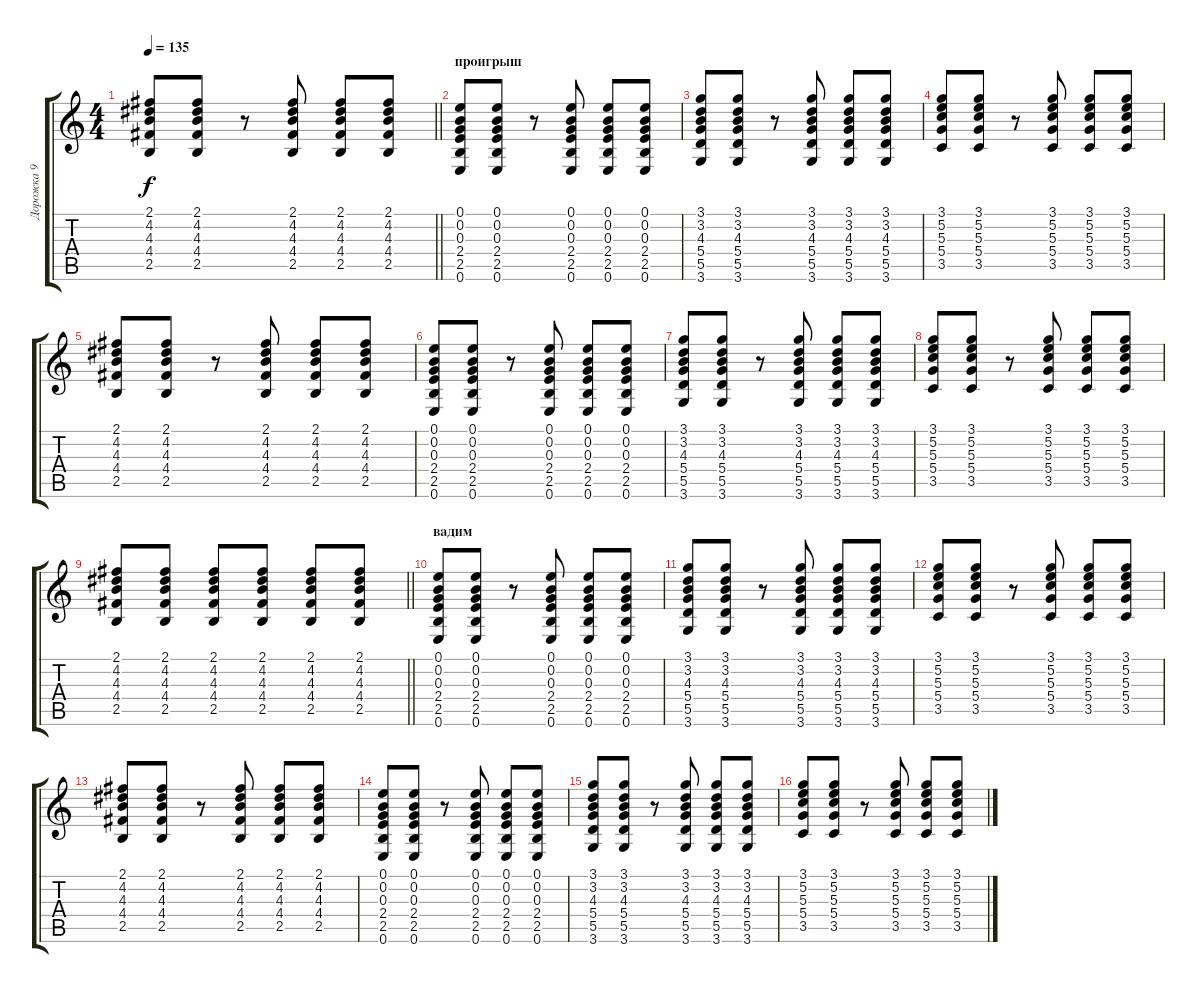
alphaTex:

\track ("Дорожка 9" "Дорожка 9") {instrument electricguitarclean}
\staff {score tabs}
\tuning (E4 B3 G3 D3 A2 E2) {hide}
\ts (4 4)
\tempo 135
\clef g2
\barLineRight lightlight
\ks c
(2.1 4.2 4.3 4.4 2.5).8{dy f} (2.1 4.2 4.3 4.4 2.5).8 r.8 (2.1 4.2 4.3 4.4 2.5).8 (2.1 4.2 4.3 4.4 2.5).8 (2.1 4.2 4.3 4.4 2.5).8 |
\section ("" "проигрыш")
(0.1 0.2 0.3 2.4 2.5 0.6).8 (0.1 0.2 0.3 2.4 2.5 0.6).8 r.8 (0.1 0.2 0.3 2.4 2.5 0.6).8 (0.1 0.2 0.3 2.4 2.5 0.6).8 (0.1 0.2 0.3 2.4 2.5 0.6).8 |
(3.1 3.2 4.3 5.4 5.5 3.6).8 (3.1 3.2 4.3 5.4 5.5 3.6).8 r.8 (3.1 3.2 4.3 5.4 5.5 3.6).8 (3.1 3.2 4.3 5.4 5.5 3.6).8 (3.1 3.2 4.3 5.4 5.5 3.6).8 |
(3.1 5.2 5.3 5.4 3.5).8 (3.1 5.2 5.3 5.4 3.5).8 r.8 (3.1 5.2 5.3 5.4 3.5).8 (3.1 5.2 5.3 5.4 3.5).8 (3.1 5.2 5.3 5.4 3.5).8 |
(2.1 4.2 4.3 4.4 2.5).8 (2.1 4.2 4.3 4.4 2.5).8 r.8 (2.1 4.2 4.3 4.4 2.5).8 (2.1 4.2 4.3 4.4 2.5).8 (2.1 4.2 4.3 4.4 2.5).8 |
(0.1 0.2 0.3 2.4 2.5 0.6).8 (0.1 0.2 0.3 2.4 2.5 0.6).8 r.8 (0.1 0.2 0.3 2.4 2.5 0.6).8 (0.1 0.2 0.3 2.4 2.5 0.6).8 (0.1 0.2 0.3 2.4 2.5 0.6).8 |
(3.1 3.2 4.3 5.4 5.5 3.6).8 (3.1 3.2 4.3 5.4 5.5 3.6).8 r.8 (3.1 3.2 4.3 5.4 5.5 3.6).8 (3.1 3.2 4.3 5.4 5.5 3.6).8 (3.1 3.2 4.3 5.4 5.5 3.6).8 |
(3.1 5.2 5.3 5.4 3.5).8 (3.1 5.2 5.3 5.4 3.5).8 r.8 (3.1 5.2 5.3 5.4 3.5).8 (3.1 5.2 5.3 5.4 3.5).8 (3.1 5.2 5.3 5.4 3.5).8 |
\barLineRight lightlight
(2.1 4.2 4.3 4.4 2.5).8 (2.1 4.2 4.3 4.4 2.5).8 (2.1 4.2 4.3 4.4 2.5).8 (2.1 4.2 4.3 4.4 2.5).8 (2.1 4.2 4.3 4.4 2.5).8 (2.1 4.2 4.3 4.4 2.5).8 |
\section ("" "вадим")
(0.1 0.2 0.3 2.4 2.5 0.6).8 (0.1 0.2 0.3 2.4 2.5 0.6).8 r.8 (0.1 0.2 0.3 2.4 2.5 0.6).8 (0.1 0.2 0.3 2.4 2.5 0.6).8 (0.1 0.2 0.3 2.4 2.5 0.6).8 |
(3.1 3.2 4.3 5.4 5.5 3.6).8 (3.1 3.2 4.3 5.4 5.5 3.6).8 r.8 (3.1 3.2 4.3 5.4 5.5 3.6).8 (3.1 3.2 4.3 5.4 5.5 3.6).8 (3.1 3.2 4.3 5.4 5.5 3.6).8 |
(3.1 5.2 5.3 5.4 3.5).8 (3.1 5.2 5.3 5.4 3.5).8 r.8 (3.1 5.2 5.3 5.4 3.5).8 (3.1 5.2 5.3 5.4 3.5).8 (3.1 5.2 5.3 5.4 3.5).8 |
(2.1 4.2 4.3 4.4 2.5).8 (2.1 4.2 4.3 4.4 2.5).8 r.8 (2.1 4.2 4.3 4.4 2.5).8 (2.1 4.2 4.3 4.4 2.5).8 (2.1 4.2 4.3 4.4 2.5).8 |
(0.1 0.2 0.3 2.4 2.5 0.6).8 (0.1 0.2 0.3 2.4 2.5 0.6).8 r.8 (0.1 0.2 0.3 2.4 2.5 0.6).8 (0.1 0.2 0.3 2.4 2.5 0.6).8 (0.1 0.2 0.3 2.4 2.5 0.6).8 |
(3.1 3.2 4.3 5.4 5.5 3.6).8 (3.1 3.2 4.3 5.4 5.5 3.6).8 r.8 (3.1 3.2 4.3 5.4 5.5 3.6).8 (3.1 3.2 4.3 5.4 5.5 3.6).8 (3.1 3.2 4.3 5.4 5.5 3.6).8 |
(3.1 5.2 5.3 5.4 3.5).8 (3.1 5.2 5.3 5.4 3.5).8 r.8 (3.1 5.2 5.3 5.4 3.5).8 (3.1 5.2 5.3 5.4 3.5).8 (3.1 5.2 5.3 5.4 3.5).8
